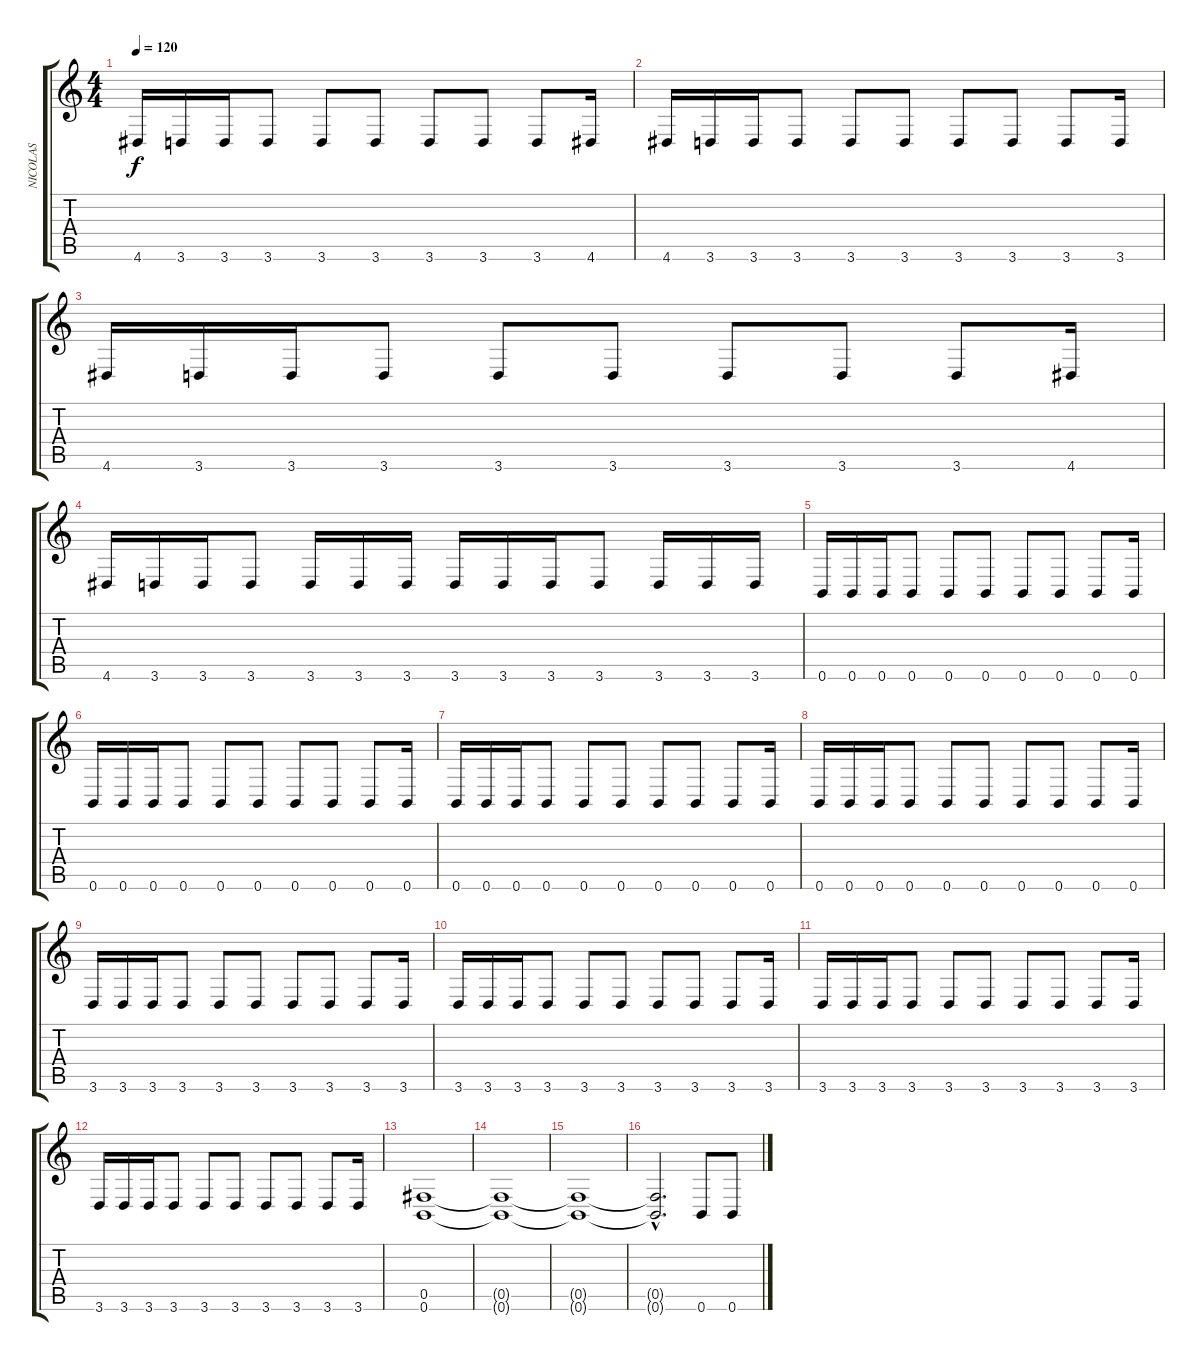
\track ("NICOLAS" "NICOLAS") {instrument overdrivenguitar}
\staff {score tabs}
\tuning (Db4 Ab3 E3 B2 Gb2 B1) {hide}
\ts (4 4)
\tempo 120
\clef g2
\ks c
4.6.16{dy f} 3.6.16 3.6.16 3.6.8 3.6.8 3.6.8 3.6.8 3.6.8 3.6.8 4.6.16 |
4.6.16 3.6.16 3.6.16 3.6.8 3.6.8 3.6.8 3.6.8 3.6.8 3.6.8 3.6.16 |
4.6.16 3.6.16 3.6.16 3.6.8 3.6.8 3.6.8 3.6.8 3.6.8 3.6.8 4.6.16 |
4.6.16 3.6.16 3.6.16 3.6.8 3.6.16 3.6.16 3.6.16 3.6.16 3.6.16 3.6.16 3.6.8 3.6.16 3.6.16 3.6.16 |
0.6.16 0.6.16 0.6.16 0.6.8 0.6.8 0.6.8 0.6.8 0.6.8 0.6.8 0.6.16 |
0.6.16 0.6.16 0.6.16 0.6.8 0.6.8 0.6.8 0.6.8 0.6.8 0.6.8 0.6.16 |
0.6.16 0.6.16 0.6.16 0.6.8 0.6.8 0.6.8 0.6.8 0.6.8 0.6.8 0.6.16 |
0.6.16 0.6.16 0.6.16 0.6.8 0.6.8 0.6.8 0.6.8 0.6.8 0.6.8 0.6.16 |
3.6.16 3.6.16 3.6.16 3.6.8 3.6.8 3.6.8 3.6.8 3.6.8 3.6.8 3.6.16 |
3.6.16 3.6.16 3.6.16 3.6.8 3.6.8 3.6.8 3.6.8 3.6.8 3.6.8 3.6.16 |
3.6.16 3.6.16 3.6.16 3.6.8 3.6.8 3.6.8 3.6.8 3.6.8 3.6.8 3.6.16 |
3.6.16 3.6.16 3.6.16 3.6.8 3.6.8 3.6.8 3.6.8 3.6.8 3.6.8 3.6.16 |
(0.5 0.6).1 |
(0.5{t} 0.6{t}).1 |
(0.5{t} 0.6{t}).1 |
(0.5{hac t} 0.6{hac t}).2{d} 0.6.8 0.6.8
